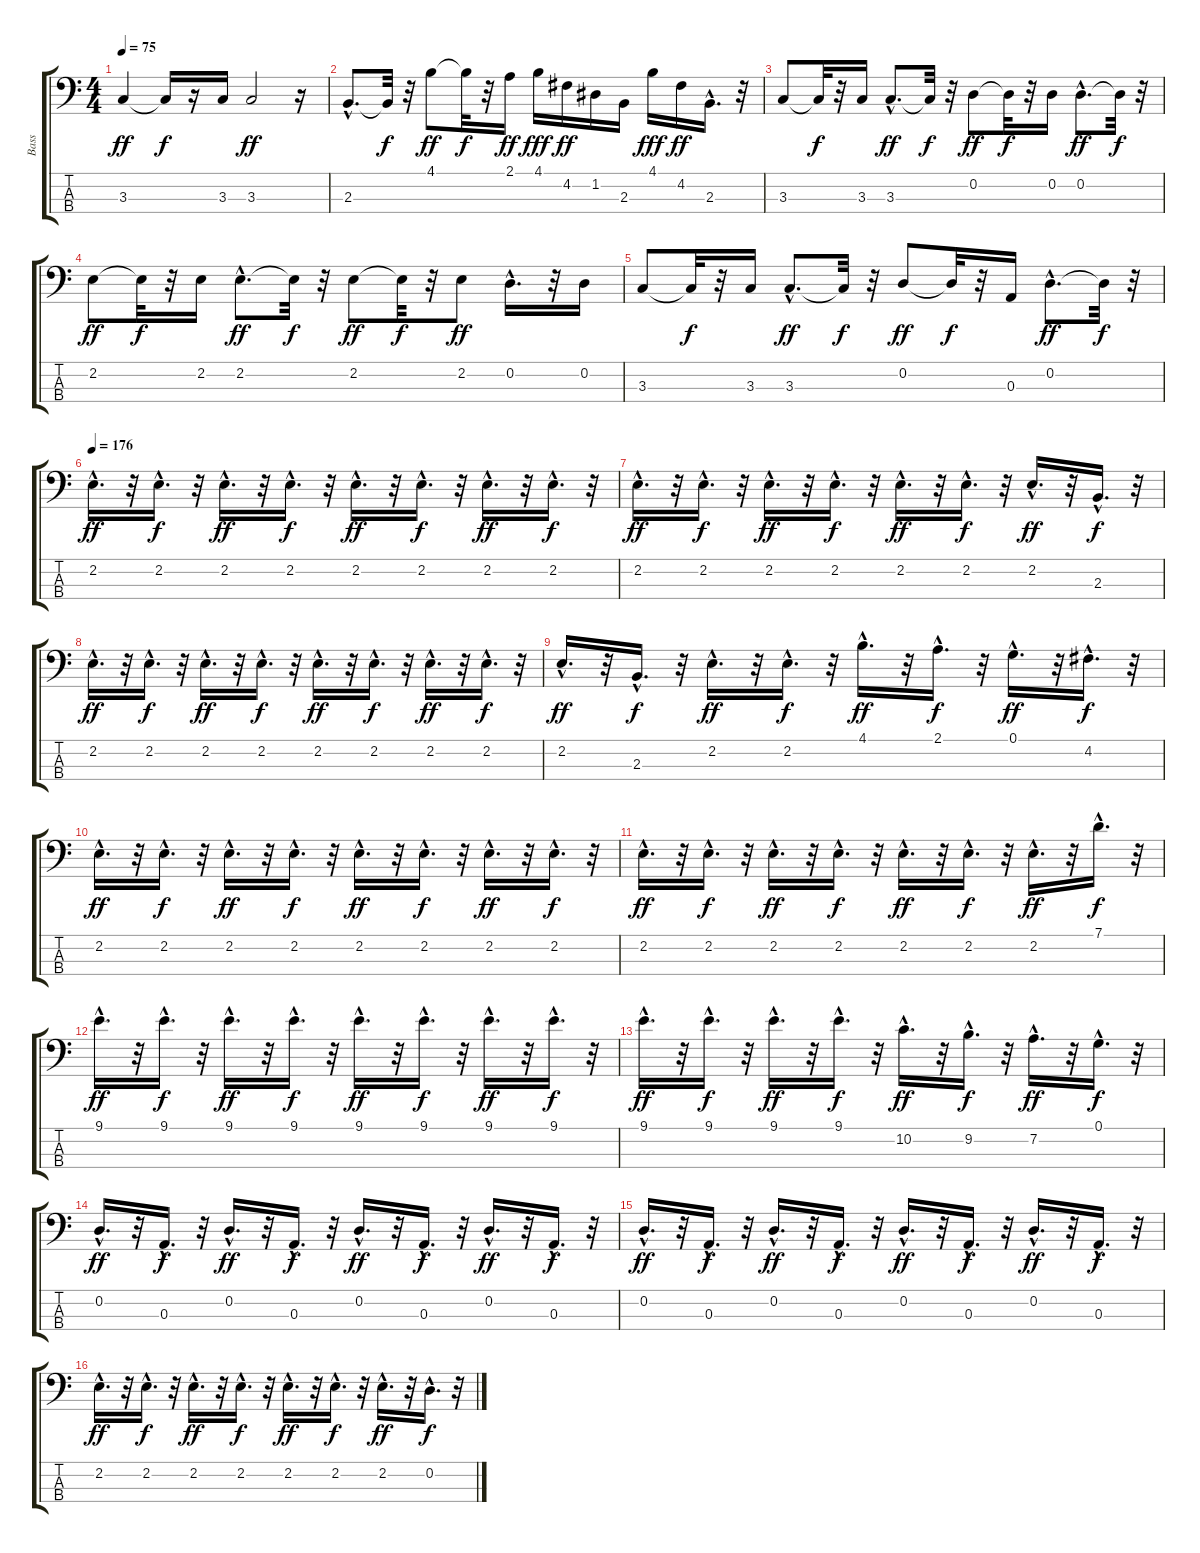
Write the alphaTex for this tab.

\track ("Bass" "Bass") {instrument electricbassfinger}
\staff {score tabs}
\tuning (G2 D2 A1 E1) {hide}
\ts (4 4)
\tempo 75
\clef f4
\ks c
3.3.4{dy ff} 3.3{t}.16{dy f} r.16 3.3.16 3.3.2{dy ff} r.16 |
2.3{hac}.8{d} 2.3{t}.32{dy f} r.32 4.1.8{dy ff} 4.1{t}.32{dy f} r.32 2.1.16{dy ff} 4.1.16{dy fff} 4.2.16{dy ff} 1.2.16 2.3.16 4.1.16{dy fff} 4.2.16{dy ff} 2.3{hac}.16{d} r.32 |
3.3.8 3.3{t}.32{dy f} r.32 3.3.16 3.3{hac}.8{d dy ff} 3.3{t}.32{dy f} r.32 0.2.8{dy ff} 0.2{t}.32{dy f} r.32 0.2.16 0.2{hac}.8{d dy ff} 0.2{t}.32{dy f} r.32 |
2.2.8{dy ff} 2.2{t}.32{dy f} r.32 2.2.16 2.2{hac}.8{d dy ff} 2.2{t}.32{dy f} r.32 2.2.8{dy ff} 2.2{t}.32{dy f} r.32 2.2.8{dy ff} 0.2{hac}.16{d} r.32 0.2.16 |
3.3.8 3.3{t}.32{dy f} r.32 3.3.16 3.3{hac}.8{d dy ff} 3.3{t}.32{dy f} r.32 0.2.8{dy ff} 0.2{t}.32{dy f} r.32 0.3.16 0.2{hac}.8{d dy ff} 0.2{t}.32{dy f} r.32 |
\tempo 176
2.2{hac}.16{d dy ff instrument electricbasspick} r.32 2.2{hac}.16{d dy f} r.32 2.2{hac}.16{d dy ff} r.32 2.2{hac}.16{d dy f} r.32 2.2{hac}.16{d dy ff} r.32 2.2{hac}.16{d dy f} r.32 2.2{hac}.16{d dy ff} r.32 2.2{hac}.16{d dy f} r.32 |
2.2{hac}.16{d dy ff} r.32 2.2{hac}.16{d dy f} r.32 2.2{hac}.16{d dy ff} r.32 2.2{hac}.16{d dy f} r.32 2.2{hac}.16{d dy ff} r.32 2.2{hac}.16{d dy f} r.32 2.2{hac}.16{d dy ff} r.32 2.3{hac}.16{d dy f} r.32 |
2.2{hac}.16{d dy ff} r.32 2.2{hac}.16{d dy f} r.32 2.2{hac}.16{d dy ff} r.32 2.2{hac}.16{d dy f} r.32 2.2{hac}.16{d dy ff} r.32 2.2{hac}.16{d dy f} r.32 2.2{hac}.16{d dy ff} r.32 2.2{hac}.16{d dy f} r.32 |
2.2{hac}.16{d dy ff} r.32 2.3{hac}.16{d dy f} r.32 2.2{hac}.16{d dy ff} r.32 2.2{hac}.16{d dy f} r.32 4.1{hac}.16{d dy ff} r.32 2.1{hac}.16{d dy f} r.32 0.1{hac}.16{d dy ff} r.32 4.2{hac}.16{d dy f} r.32 |
2.2{hac}.16{d dy ff} r.32 2.2{hac}.16{d dy f} r.32 2.2{hac}.16{d dy ff} r.32 2.2{hac}.16{d dy f} r.32 2.2{hac}.16{d dy ff} r.32 2.2{hac}.16{d dy f} r.32 2.2{hac}.16{d dy ff} r.32 2.2{hac}.16{d dy f} r.32 |
2.2{hac}.16{d dy ff} r.32 2.2{hac}.16{d dy f} r.32 2.2{hac}.16{d dy ff} r.32 2.2{hac}.16{d dy f} r.32 2.2{hac}.16{d dy ff} r.32 2.2{hac}.16{d dy f} r.32 2.2{hac}.16{d dy ff} r.32 7.1{hac}.16{d dy f} r.32 |
9.1{hac}.16{d dy ff} r.32 9.1{hac}.16{d dy f} r.32 9.1{hac}.16{d dy ff} r.32 9.1{hac}.16{d dy f} r.32 9.1{hac}.16{d dy ff} r.32 9.1{hac}.16{d dy f} r.32 9.1{hac}.16{d dy ff} r.32 9.1{hac}.16{d dy f} r.32 |
9.1{hac}.16{d dy ff} r.32 9.1{hac}.16{d dy f} r.32 9.1{hac}.16{d dy ff} r.32 9.1{hac}.16{d dy f} r.32 10.2{hac}.16{d dy ff} r.32 9.2{hac}.16{d dy f} r.32 7.2{hac}.16{d dy ff} r.32 0.1{hac}.16{d dy f} r.32 |
0.2{hac}.16{d dy ff} r.32 0.3{hac}.16{d dy f} r.32 0.2{hac}.16{d dy ff} r.32 0.3{hac}.16{d dy f} r.32 0.2{hac}.16{d dy ff} r.32 0.3{hac}.16{d dy f} r.32 0.2{hac}.16{d dy ff} r.32 0.3{hac}.16{d dy f} r.32 |
0.2{hac}.16{d dy ff} r.32 0.3{hac}.16{d dy f} r.32 0.2{hac}.16{d dy ff} r.32 0.3{hac}.16{d dy f} r.32 0.2{hac}.16{d dy ff} r.32 0.3{hac}.16{d dy f} r.32 0.2{hac}.16{d dy ff} r.32 0.3{hac}.16{d dy f} r.32 |
2.2{hac}.16{d dy ff} r.32 2.2{hac}.16{d dy f} r.32 2.2{hac}.16{d dy ff} r.32 2.2{hac}.16{d dy f} r.32 2.2{hac}.16{d dy ff} r.32 2.2{hac}.16{d dy f} r.32 2.2{hac}.16{d dy ff} r.32 0.2{hac}.16{d dy f} r.32
